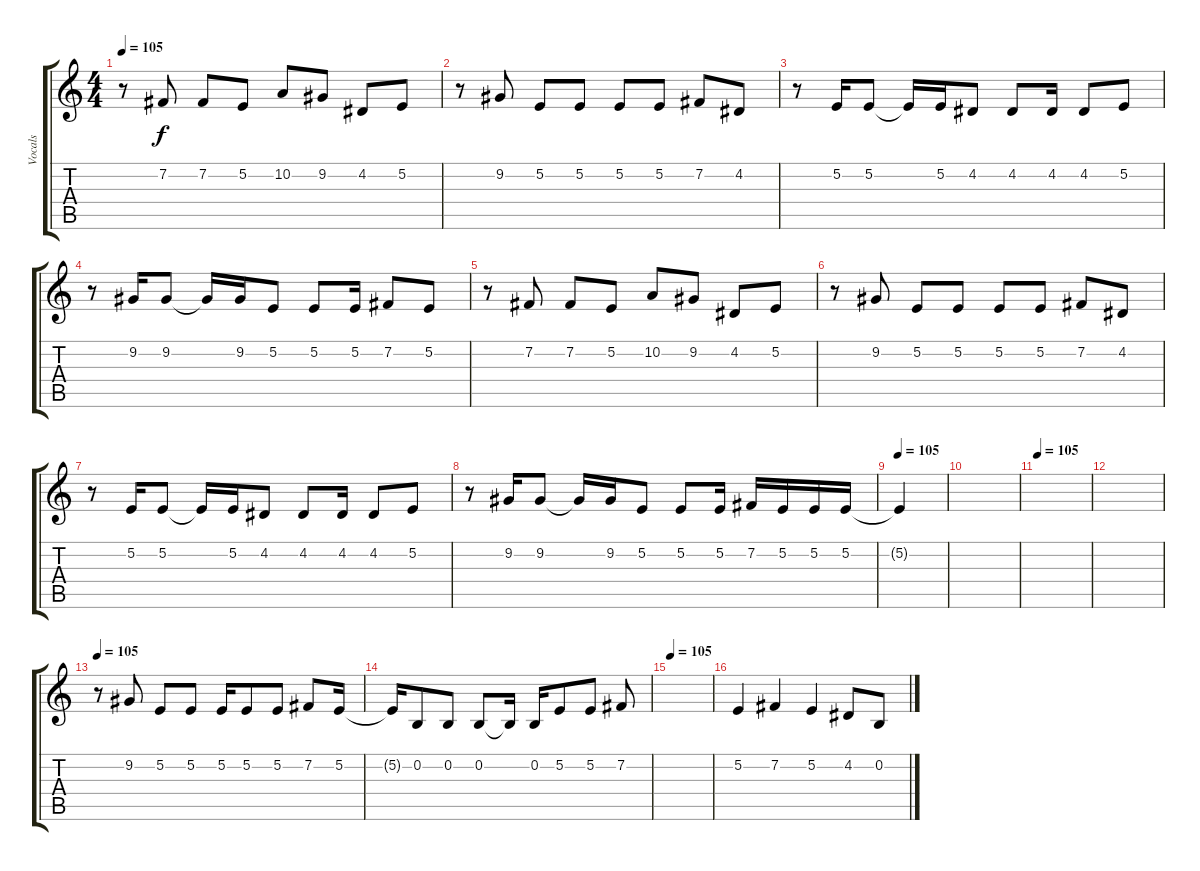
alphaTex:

\track ("Vocals" "Vocals") {instrument oboe}
\staff {score tabs}
\tuning (E4 B3 G3 D3 A2 E2) {hide}
\ts (4 4)
\tempo 105
\clef g2
\ks c
r.8{dy f} 7.2.8 7.2.8 5.2.8 10.2.8 9.2.8 4.2.8 5.2.8 |
r.8 9.2.8 5.2.8 5.2.8 5.2.8 5.2.8 7.2.8 4.2.8 |
r.8 5.2.16 5.2.8 5.2{t}.16 5.2.16 4.2.8 4.2.8 4.2.16 4.2.8 5.2.8 |
r.8 9.2.16 9.2.8 9.2{t}.16 9.2.16 5.2.8 5.2.8 5.2.16 7.2.8 5.2.8 |
r.8 7.2.8 7.2.8 5.2.8 10.2.8 9.2.8 4.2.8 5.2.8 |
r.8 9.2.8 5.2.8 5.2.8 5.2.8 5.2.8 7.2.8 4.2.8 |
r.8 5.2.16 5.2.8 5.2{t}.16 5.2.16 4.2.8 4.2.8 4.2.16 4.2.8 5.2.8 |
r.8 9.2.16 9.2.8 9.2{t}.16 9.2.16 5.2.8 5.2.8 5.2.16 7.2.16 5.2.16 5.2.16 5.2.16 |
\tempo 105
5.2{t}.4 |
|
\tempo 105
|
|
\tempo 105
r.8 9.2.8 5.2.8 5.2.8 5.2.16 5.2.8 5.2.8 7.2.8 5.2.16 |
5.2{t}.16 0.2.8 0.2.8 0.2.8 0.2{t}.16 0.2.16 5.2.8 5.2.8 7.2.8 |
\tempo 105
|
5.2.4 7.2.4 5.2.4 4.2.8 0.2.8
